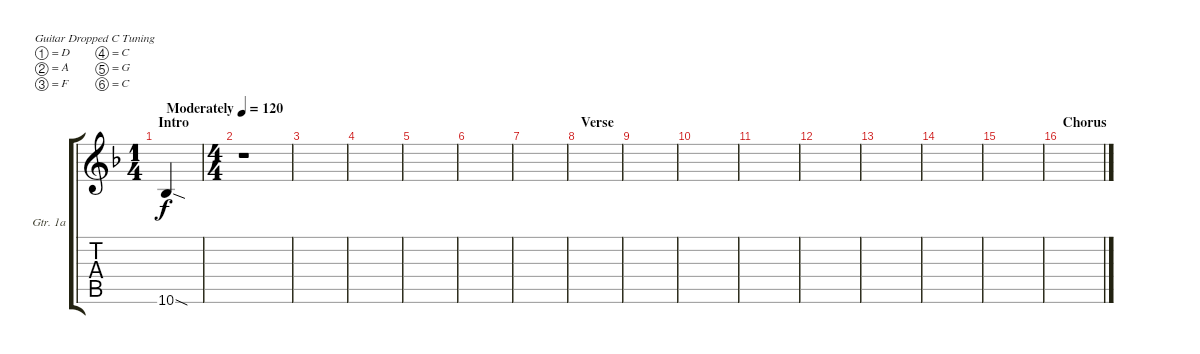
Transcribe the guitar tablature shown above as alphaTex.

\defaultSystemsLayout 4
\bracketExtendMode groupsimilarinstruments
\firstSystemTrackNameOrientation horizontal
\otherSystemsTrackNameOrientation horizontal
\track ("Electric Guitar" "Gtr. 1a") {instrument distortionguitar}
\staff {score tabs}
\tuning (D4 A3 F3 C3 G2 C2)
\ts (1 4)
\section ("" "Intro")
\tempo (120 "Moderately")
\clef g2
\ks f
10.6{sod}.4{dy f instrument distortionguitar} |
\ts (4 4)
r.1 |
|
|
|
|
|
\section ("" "Verse")
|
|
|
|
|
|
|
|
\section ("" "Chorus")
